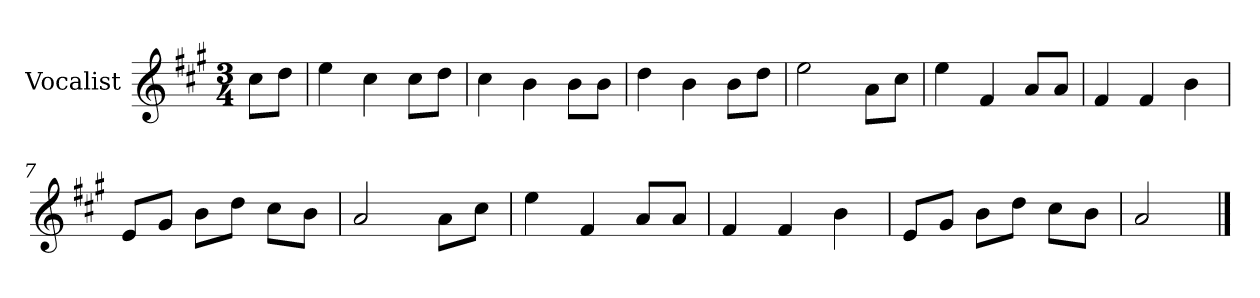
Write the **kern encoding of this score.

**kern
*part1
*staff1
*I"Vocalist
*k[f#c#g#]
*A:
*M3/4
=
8cc#L
8ddJ
=1
4ee
4cc#
8cc#L
8ddJ
=2
4cc#
4b
8bL
8bJ
=3
4dd
4b
8bL
8ddJ
=4
2ee
8aL
8cc#J
=5
4ee
4f#
8aL
8aJ
=6
4f#
4f#
4b
=7
8eL
8g#J
8bL
8ddJ
8cc#L
8bJ
=8
2a
8aL
8cc#J
=9
4ee
4f#
8aL
8aJ
=10
4f#
4f#
4b
=11
8eL
8g#J
8bL
8ddJ
8cc#L
8bJ
=12
2a
==
*-
